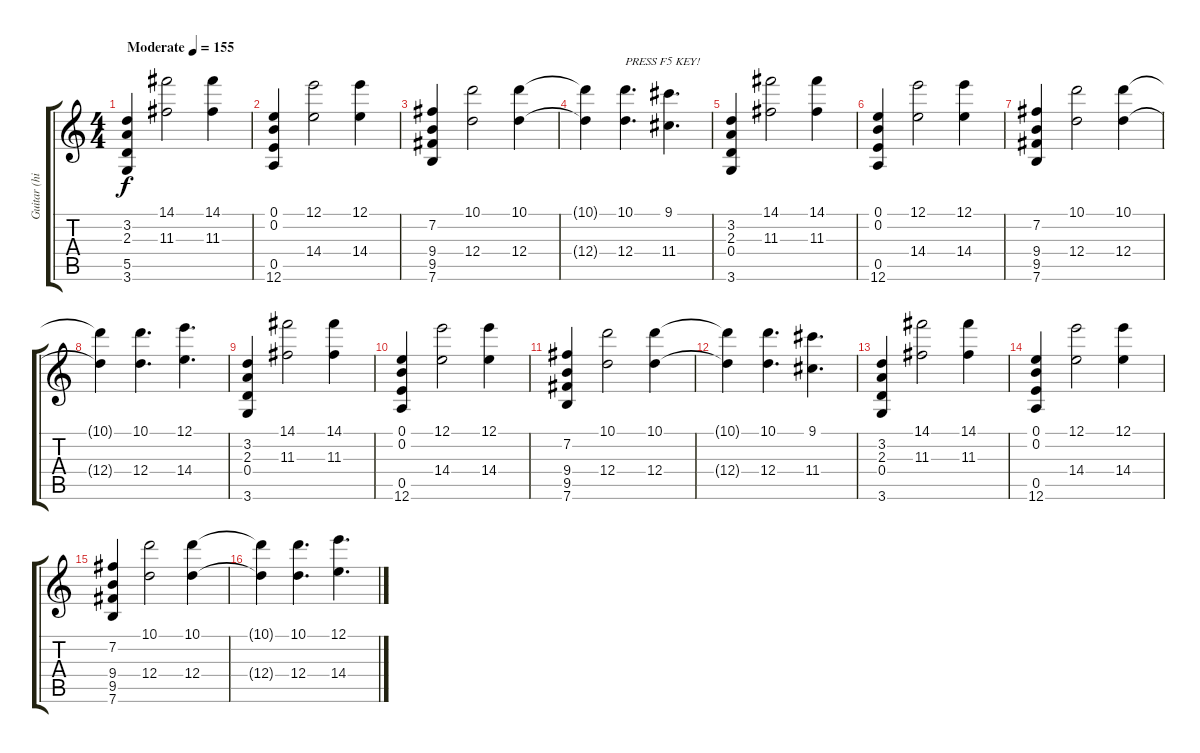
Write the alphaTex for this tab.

\track ("Guitar (high notes are tapped with right" "Guitar (hi") {instrument electricguitarjazz}
\staff {score tabs}
\tuning (E4 B3 G3 D3 A2 E2) {hide}
\ts (4 4)
\tempo (155 "Moderate")
\clef g2
\ks c
(3.2 2.3 5.5 3.6).4{dy f instrument electricguitarjazz} (14.1 11.3).2 (14.1 11.3).4 |
(0.1 0.2 0.5 12.6).4 (12.1 14.4).2 (12.1 14.4).4 |
(7.2 9.4 9.5 7.6).4 (10.1 12.4).2 (10.1 12.4).4 |
(10.1{t} 12.4{t}).4 (10.1 12.4).4{d txt "PRESS F5 KEY!"} (9.1 11.4).4{d} |
(3.2 2.3 0.4 3.6).4 (14.1 11.3).2 (14.1 11.3).4 |
(0.1 0.2 0.5 12.6).4 (12.1 14.4).2 (12.1 14.4).4 |
(7.2 9.4 9.5 7.6).4 (10.1 12.4).2 (10.1 12.4).4 |
(10.1{t} 12.4{t}).4 (10.1 12.4).4{d} (12.1 14.4).4{d} |
(3.2 2.3 0.4 3.6).4 (14.1 11.3).2 (14.1 11.3).4 |
(0.1 0.2 0.5 12.6).4 (12.1 14.4).2 (12.1 14.4).4 |
(7.2 9.4 9.5 7.6).4 (10.1 12.4).2 (10.1 12.4).4 |
(10.1{t} 12.4{t}).4 (10.1 12.4).4{d} (9.1 11.4).4{d} |
(3.2 2.3 0.4 3.6).4 (14.1 11.3).2 (14.1 11.3).4 |
(0.1 0.2 0.5 12.6).4 (12.1 14.4).2 (12.1 14.4).4 |
(7.2 9.4 9.5 7.6).4 (10.1 12.4).2 (10.1 12.4).4 |
(10.1{t} 12.4{t}).4 (10.1 12.4).4{d} (12.1 14.4).4{d}
